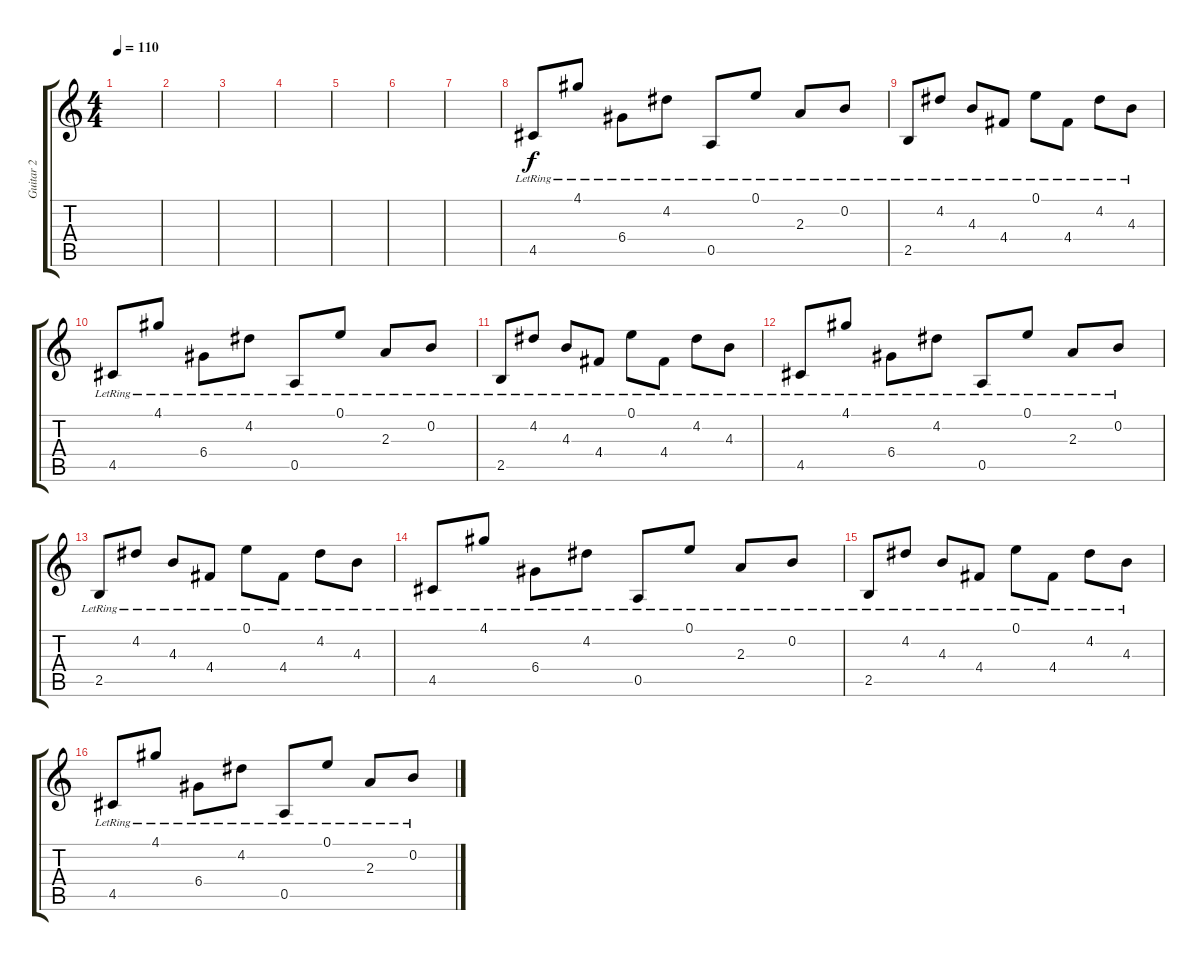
\track ("Guitar 2" "Guitar 2") {instrument acousticguitarsteel}
\staff {score tabs}
\tuning (E4 B3 G3 D3 A2 E2) {hide}
\ts (4 4)
\tempo 110
\clef g2
\ks c
|
|
|
|
|
|
|
4.5{lr}.8 4.1{lr}.8 6.4{lr}.8 4.2{lr}.8 0.5{lr}.8 0.1{lr}.8 2.3{lr}.8 0.2{lr}.8 |
2.5{lr}.8 4.2{lr}.8 4.3{lr}.8 4.4{lr}.8 0.1{lr}.8 4.4{lr}.8 4.2{lr}.8 4.3{lr}.8 |
4.5{lr}.8 4.1{lr}.8 6.4{lr}.8 4.2{lr}.8 0.5{lr}.8 0.1{lr}.8 2.3{lr}.8 0.2{lr}.8 |
2.5{lr}.8 4.2{lr}.8 4.3{lr}.8 4.4{lr}.8 0.1{lr}.8 4.4{lr}.8 4.2{lr}.8 4.3{lr}.8 |
4.5{lr}.8 4.1{lr}.8 6.4{lr}.8 4.2{lr}.8 0.5{lr}.8 0.1{lr}.8 2.3{lr}.8 0.2{lr}.8 |
2.5{lr}.8 4.2{lr}.8 4.3{lr}.8 4.4{lr}.8 0.1{lr}.8 4.4{lr}.8 4.2{lr}.8 4.3{lr}.8 |
4.5{lr}.8 4.1{lr}.8 6.4{lr}.8 4.2{lr}.8 0.5{lr}.8 0.1{lr}.8 2.3{lr}.8 0.2{lr}.8 |
2.5{lr}.8 4.2{lr}.8 4.3{lr}.8 4.4{lr}.8 0.1{lr}.8 4.4{lr}.8 4.2{lr}.8 4.3{lr}.8 |
4.5{lr}.8 4.1{lr}.8 6.4{lr}.8 4.2{lr}.8 0.5{lr}.8 0.1{lr}.8 2.3{lr}.8 0.2{lr}.8
